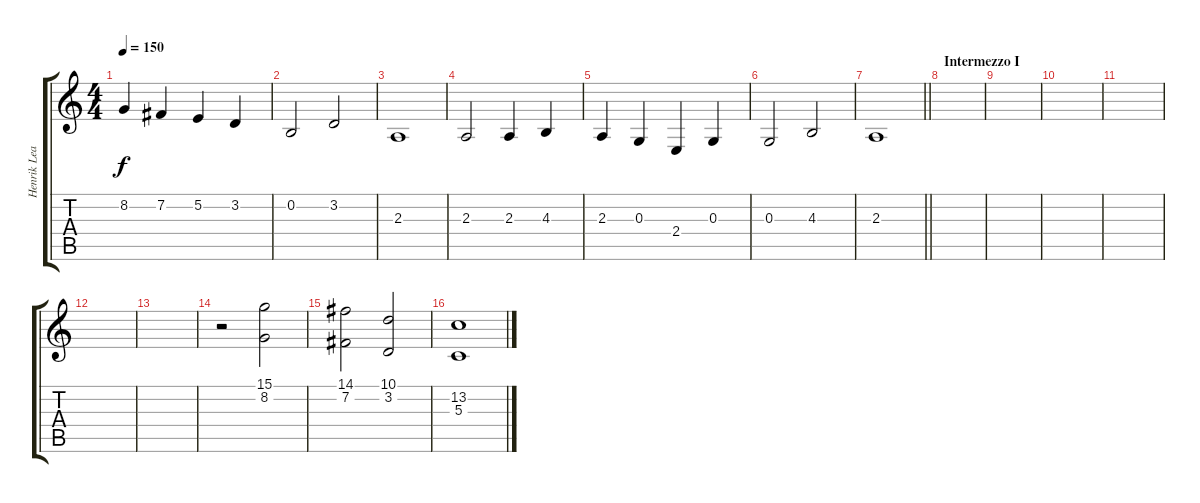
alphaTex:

\track ("Henrik Lead" "Henrik Lea") {instrument lead1square}
\staff {score tabs}
\tuning (E4 B3 G3 D3 A2 E2) {hide}
\ts (4 4)
\tempo 150
\clef g2
\ks c
8.2.4{dy f} 7.2.4 5.2.4 3.2.4 |
0.2.2 3.2.2 |
2.3.1 |
2.3.2 2.3.4 4.3.4 |
2.3.4 0.3.4 2.4.4 0.3.4 |
0.3.2 4.3.2 |
\barLineRight lightlight
2.3.1 |
\section ("" "Intermezzo I")
|
|
|
|
|
|
r.2 (15.1 8.2).2 |
(14.1 7.2).2 (10.1 3.2).2 |
(13.2 5.3).1
